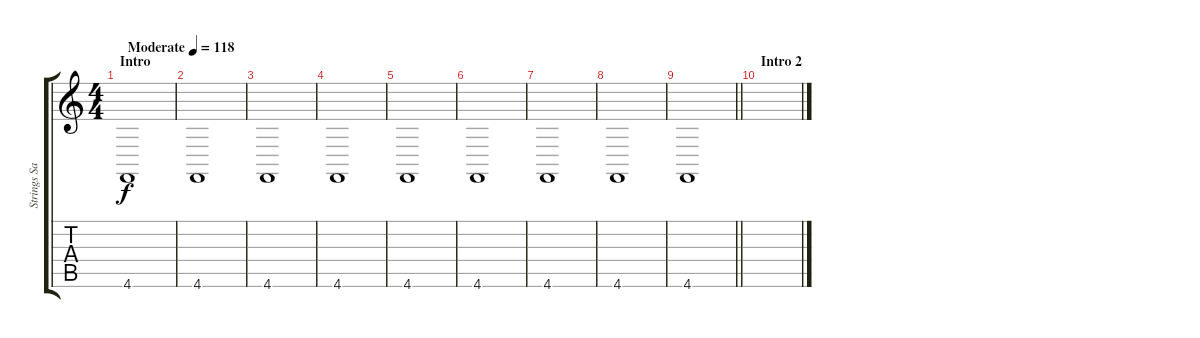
\track ("Strings Sampler" "Strings Sa") {instrument stringensemble2}
\staff {score tabs}
\tuning (Eb4 Bb3 Gb3 Db3 Ab2 Db2) {hide}
\ts (4 4)
\section ("" "Intro")
\tempo (118 "Moderate")
\clef g2
\ks c
4.6.1{dy f instrument stringensemble2} |
4.6.1 |
4.6.1 |
4.6.1 |
4.6.1 |
4.6.1 |
4.6.1 |
4.6.1 |
\barLineRight lightlight
4.6.1 |
\section ("" "Intro 2")
